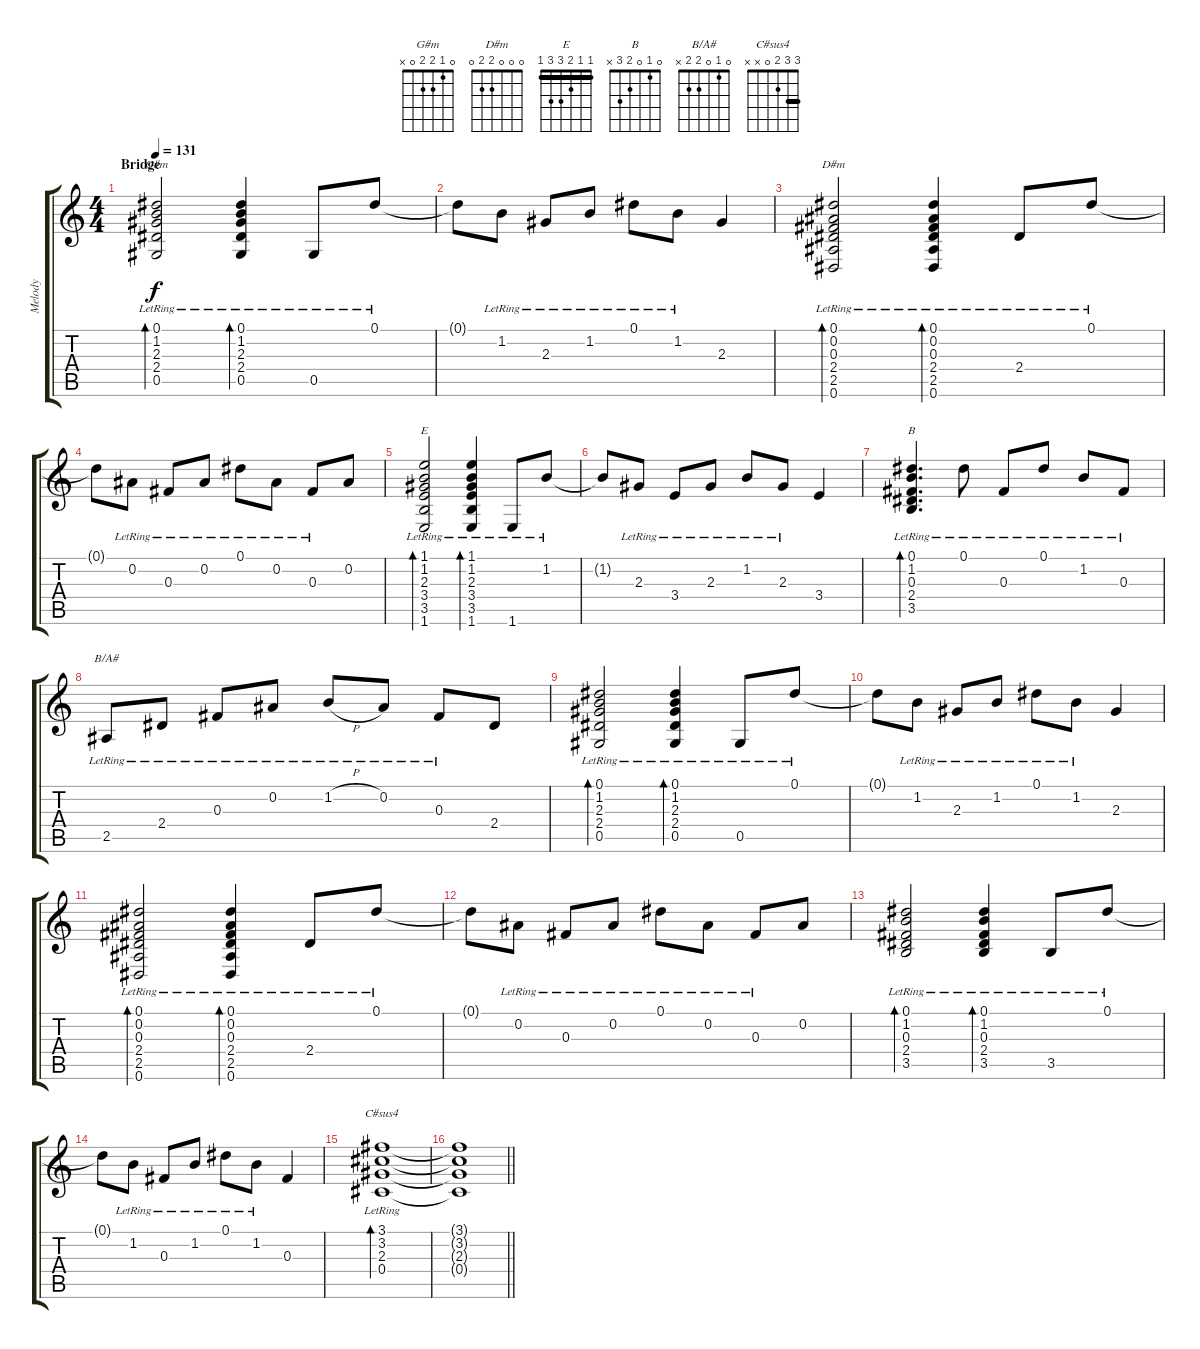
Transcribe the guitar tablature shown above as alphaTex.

\track ("Melody" "Melody") {instrument acousticguitarsteel}
\staff {score tabs}
\tuning (Eb4 Bb3 Gb3 Db3 Ab2 Eb2) {hide}
\chord ("G#m" 0 1 2 2 0 x)
\chord ("D#m" 0 0 0 2 2 0)
\chord ("E" 1 1 2 3 3 1) {barre 1}
\chord ("B" 0 1 0 2 3 x)
\chord ("B/A#" 0 1 0 2 2 x)
\chord ("C#sus4" 3 3 2 0 x x) {barre 3}
\ts (4 4)
\section ("" "Bridge")
\tempo 131
\clef g2
\ks c
(0.1{lr} 1.2{lr} 2.3{lr} 2.4{lr} 0.5{lr}).2{bd 120 ch "G#m" dy f} (0.1{lr} 1.2{lr} 2.3{lr} 2.4{lr} 0.5{lr}).4{bd 120} 0.5{lr}.8 0.1{lr}.8 |
0.1{t}.8 1.2{lr}.8 2.3{lr}.8 1.2{lr}.8 0.1{lr}.8 1.2{lr}.8 2.3.4 |
(0.1{lr} 0.2{lr} 0.3{lr} 2.4{lr} 2.5{lr} 0.6{lr}).2{bd 120 ch "D#m"} (0.1{lr} 0.2{lr} 0.3{lr} 2.4{lr} 2.5{lr} 0.6{lr}).4{bd 120} 2.4{lr}.8 0.1{lr}.8 |
0.1{t}.8 0.2{lr}.8 0.3{lr}.8 0.2{lr}.8 0.1{lr}.8 0.2{lr}.8 0.3{lr}.8 0.2.8 |
(1.1{lr} 1.2{lr} 2.3{lr} 3.4 3.5{lr} 1.6{lr}).2{bd 120 ch "E"} (1.1{lr} 1.2{lr} 2.3{lr} 3.4{lr} 3.5{lr} 1.6{lr}).4{bd 120} 1.6{lr}.8 1.2{lr}.8 |
1.2{t}.8 2.3{lr}.8 3.4{lr}.8 2.3{lr}.8 1.2{lr}.8 2.3{lr}.8 3.4.4 |
(0.1{lr} 1.2{lr} 0.3{lr} 2.4{lr} 3.5{lr}).4{d bd 120 ch "B"} 0.1{lr}.8 0.3{lr}.8 0.1{lr}.8 1.2{lr}.8 0.3{lr}.8 |
2.5{lr}.8{ch "B/A#"} 2.4{lr}.8 0.3{lr}.8 0.2{lr}.8 1.2{h lr}.8 0.2{lr}.8 0.3{lr}.8 2.4.8 |
(0.1{lr} 1.2{lr} 2.3{lr} 2.4{lr} 0.5{lr}).2{bd 120} (0.1{lr} 1.2{lr} 2.3{lr} 2.4{lr} 0.5{lr}).4{bd 120} 0.5{lr}.8 0.1{lr}.8 |
0.1{t}.8 1.2{lr}.8 2.3{lr}.8 1.2{lr}.8 0.1{lr}.8 1.2{lr}.8 2.3.4 |
(0.1{lr} 0.2{lr} 0.3{lr} 2.4{lr} 2.5{lr} 0.6{lr}).2{bd 120} (0.1{lr} 0.2{lr} 0.3{lr} 2.4{lr} 2.5{lr} 0.6{lr}).4{bd 120} 2.4{lr}.8 0.1{lr}.8 |
0.1{t}.8 0.2{lr}.8 0.3{lr}.8 0.2{lr}.8 0.1{lr}.8 0.2{lr}.8 0.3{lr}.8 0.2.8 |
(0.1{lr} 1.2{lr} 0.3{lr} 2.4{lr} 3.5{lr}).2{bd 120} (0.1{lr} 1.2{lr} 0.3{lr} 2.4{lr} 3.5{lr}).4{bd 120} 3.5{lr}.8 0.1{lr}.8 |
0.1{t}.8 1.2{lr}.8 0.3{lr}.8 1.2{lr}.8 0.1{lr}.8 1.2{lr}.8 0.3.4 |
(3.1{lr} 3.2{lr} 2.3{lr} 0.4).1{bd 120 ch "C#sus4"} |
\barLineRight lightlight
(3.1{t} 3.2{t} 2.3{t} 0.4{t}).1
